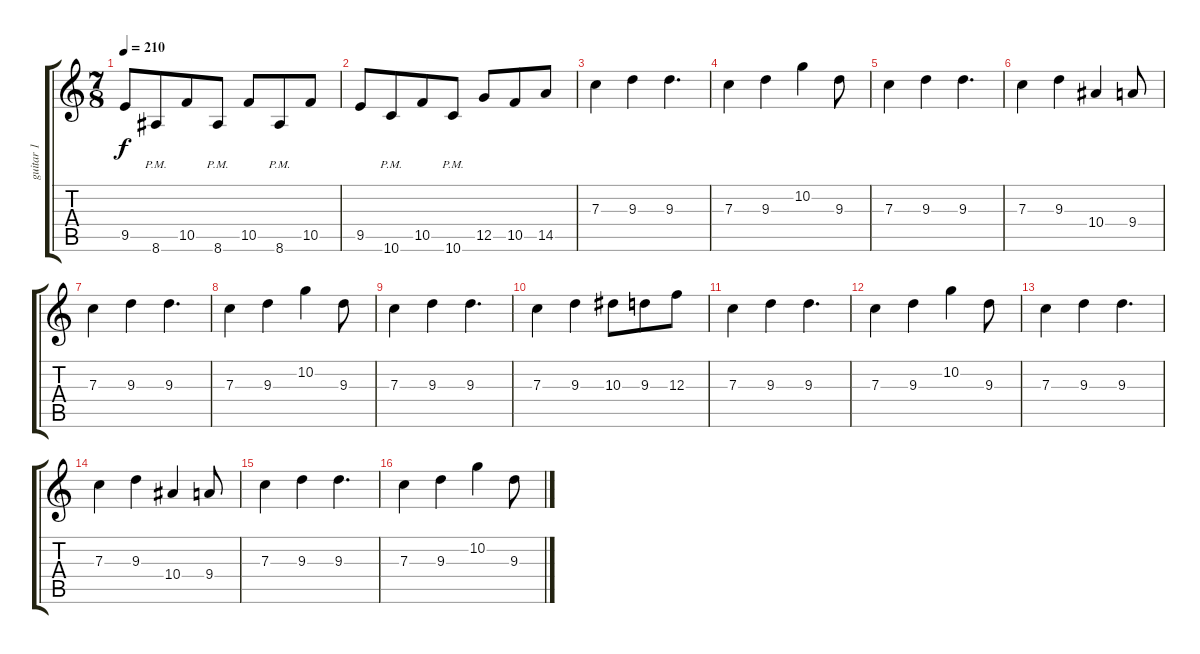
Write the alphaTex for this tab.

\track ("guitar 1" "guitar 1") {instrument distortionguitar}
\staff {score tabs}
\tuning (D4 A3 F3 C3 G2 D2) {hide}
\ts (7 8)
\tempo 210
\clef g2
\ks c
9.5.8{dy f} 8.6{pm}.8 10.5.8 8.6{pm}.8 10.5.8 8.6{pm}.8 10.5.8 |
9.5.8 10.6{pm}.8 10.5.8 10.6{pm}.8 12.5.8 10.5.8 14.5.8 |
7.3.4 9.3.4 9.3.4{d} |
7.3.4 9.3.4 10.2.4 9.3.8 |
7.3.4 9.3.4 9.3.4{d} |
7.3.4 9.3.4 10.4.4 9.4.8 |
7.3.4 9.3.4 9.3.4{d} |
7.3.4 9.3.4 10.2.4 9.3.8 |
7.3.4 9.3.4 9.3.4{d} |
7.3.4 9.3.4 10.3.8 9.3.8 12.3.8 |
7.3.4 9.3.4 9.3.4{d} |
7.3.4 9.3.4 10.2.4 9.3.8 |
7.3.4 9.3.4 9.3.4{d} |
7.3.4 9.3.4 10.4.4 9.4.8 |
7.3.4 9.3.4 9.3.4{d} |
7.3.4 9.3.4 10.2.4 9.3.8
